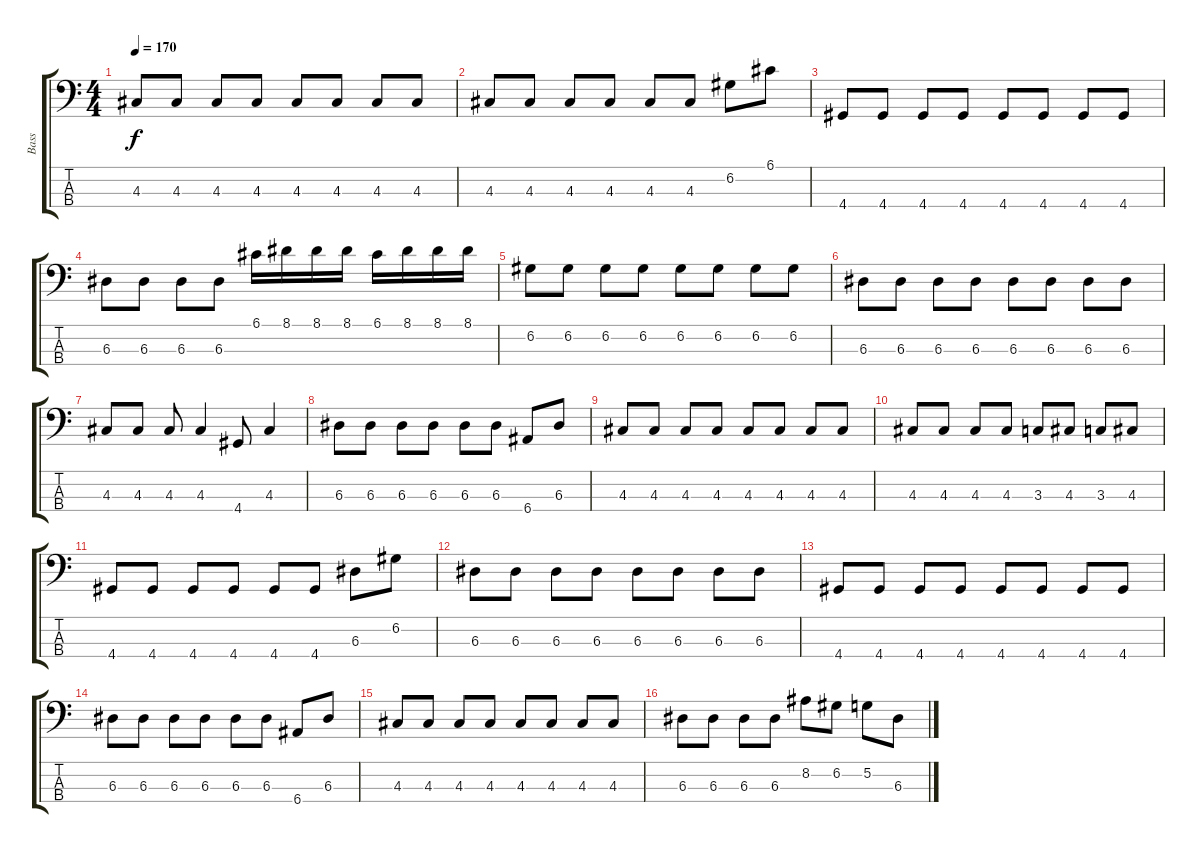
\track ("Bass" "Bass") {instrument electricbassfinger}
\staff {score tabs}
\tuning (G2 D2 A1 E1) {hide}
\ts (4 4)
\tempo 170
\clef f4
\ks c
4.3.8{dy f} 4.3.8 4.3.8 4.3.8 4.3.8 4.3.8 4.3.8 4.3.8 |
4.3.8 4.3.8 4.3.8 4.3.8 4.3.8 4.3.8 6.2.8 6.1.8 |
4.4.8 4.4.8 4.4.8 4.4.8 4.4.8 4.4.8 4.4.8 4.4.8 |
6.3.8 6.3.8 6.3.8 6.3.8 6.1.16 8.1.16 8.1.16 8.1.16 6.1.16 8.1.16 8.1.16 8.1.16 |
6.2.8 6.2.8 6.2.8 6.2.8 6.2.8 6.2.8 6.2.8 6.2.8 |
6.3.8 6.3.8 6.3.8 6.3.8 6.3.8 6.3.8 6.3.8 6.3.8 |
4.3.8 4.3.8 4.3.8 4.3.4 4.4.8 4.3.4 |
6.3.8 6.3.8 6.3.8 6.3.8 6.3.8 6.3.8 6.4.8 6.3.8 |
4.3.8 4.3.8 4.3.8 4.3.8 4.3.8 4.3.8 4.3.8 4.3.8 |
4.3.8 4.3.8 4.3.8 4.3.8 3.3.8 4.3.8 3.3.8 4.3.8 |
4.4.8 4.4.8 4.4.8 4.4.8 4.4.8 4.4.8 6.3.8 6.2.8 |
6.3.8 6.3.8 6.3.8 6.3.8 6.3.8 6.3.8 6.3.8 6.3.8 |
4.4.8 4.4.8 4.4.8 4.4.8 4.4.8 4.4.8 4.4.8 4.4.8 |
6.3.8 6.3.8 6.3.8 6.3.8 6.3.8 6.3.8 6.4.8 6.3.8 |
4.3.8 4.3.8 4.3.8 4.3.8 4.3.8 4.3.8 4.3.8 4.3.8 |
6.3.8 6.3.8 6.3.8 6.3.8 8.2.8 6.2.8 5.2.8 6.3.8
